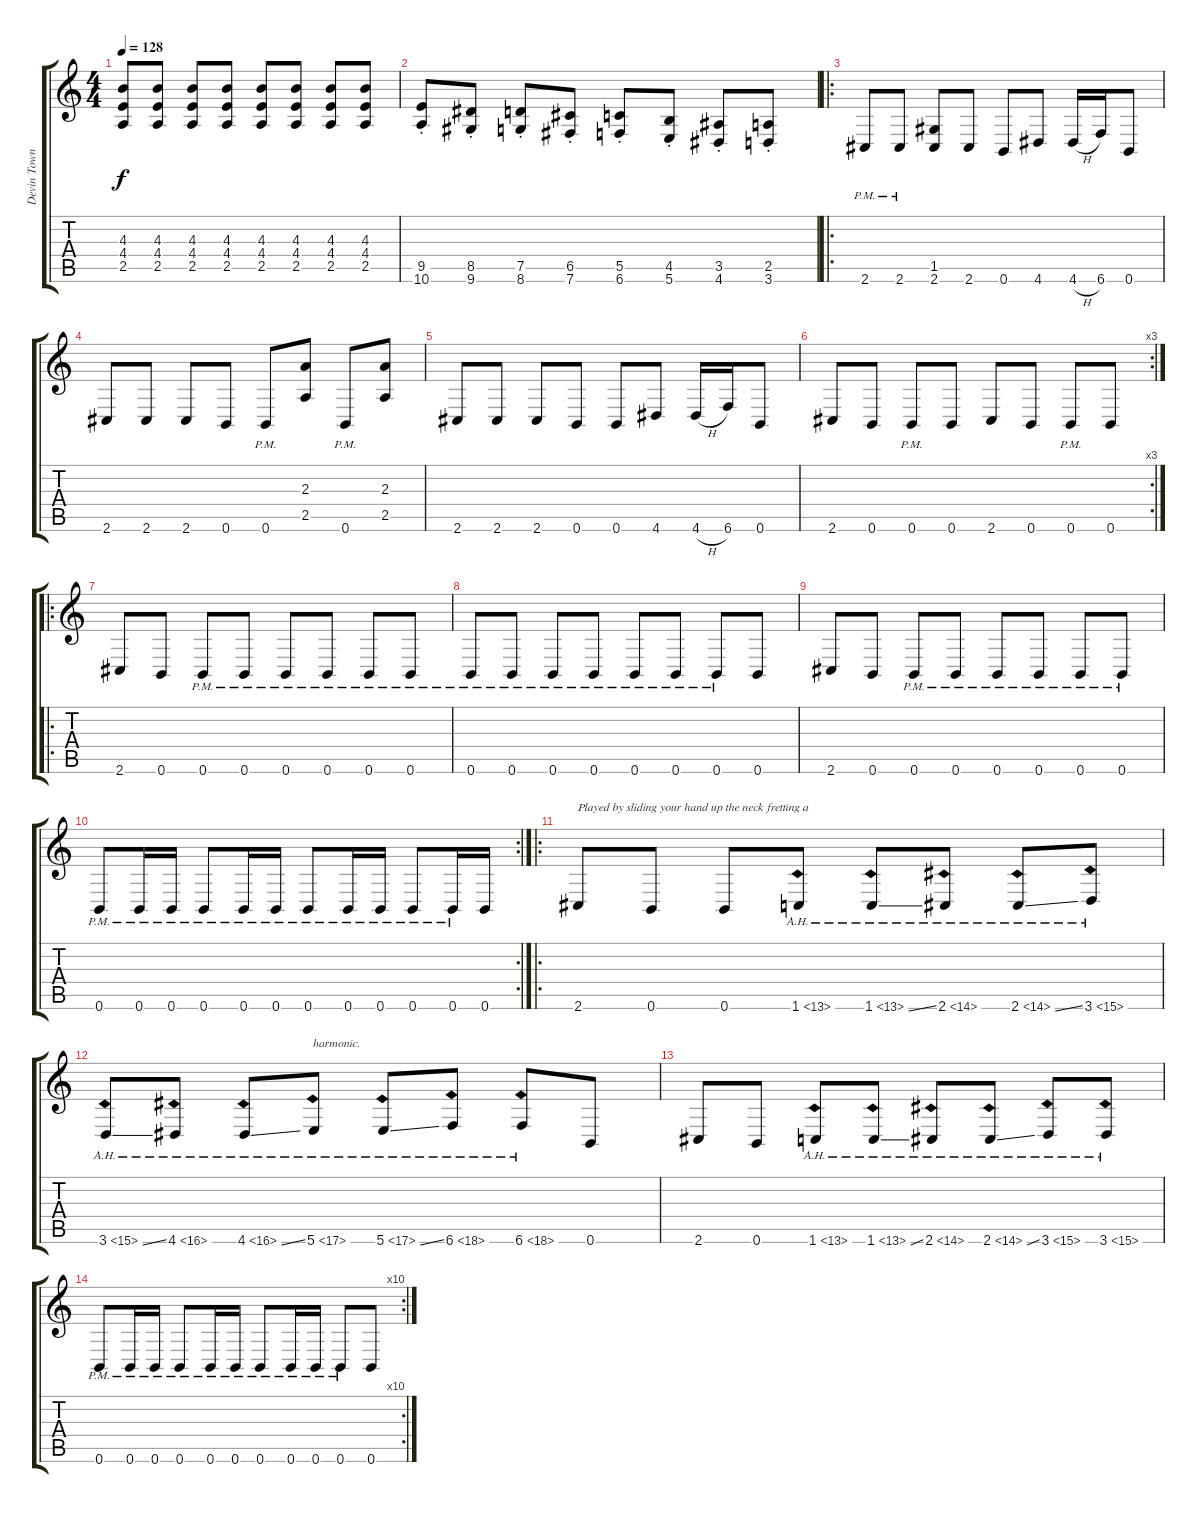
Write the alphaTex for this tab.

\track ("Devin Townsend" "Devin Town") {instrument distortionguitar}
\staff {score tabs}
\tuning (E4 C4 G3 C3 G2 B1) {hide}
\ts (4 4)
\tempo 128
\clef g2
\ks c
(4.3 4.4 2.5).8{dy f} (4.3 4.4 2.5).8 (4.3 4.4 2.5).8 (4.3 4.4 2.5).8 (4.3 4.4 2.5).8 (4.3 4.4 2.5).8 (4.3 4.4 2.5).8 (4.3 4.4 2.5).8 |
(9.5{st} 10.6{st}).8 (8.5{st} 9.6{st}).8 (7.5{st} 8.6{st}).8 (6.5{st} 7.6{st}).8 (5.5{st} 6.6{st}).8 (4.5{st} 5.6{st}).8 (3.5{st} 4.6{st}).8 (2.5{st} 3.6{st}).8 |
\ro
2.6{pm}.8 2.6{pm}.8 (1.5 2.6).8 2.6.8 0.6.8 4.6.8 4.6{h}.16 6.6.16 0.6.8 |
2.6.8 2.6.8 2.6.8 0.6.8 0.6{pm}.8 (2.3 2.5).8 0.6{pm}.8 (2.3 2.5).8 |
2.6.8 2.6.8 2.6.8 0.6.8 0.6.8 4.6.8 4.6{h}.16 6.6.16 0.6.8 |
\rc 3
2.6.8 0.6.8 0.6{pm}.8 0.6.8 2.6.8 0.6.8 0.6{pm}.8 0.6.8 |
\ro
2.6.8 0.6.8 0.6{pm}.8 0.6{pm}.8 0.6{pm}.8 0.6{pm}.8 0.6{pm}.8 0.6{pm}.8 |
0.6{pm}.8 0.6{pm}.8 0.6{pm}.8 0.6{pm}.8 0.6{pm}.8 0.6{pm}.8 0.6{pm}.8 0.6.8 |
2.6.8 0.6.8 0.6{pm}.8 0.6{pm}.8 0.6{pm}.8 0.6{pm}.8 0.6{pm}.8 0.6{pm}.8 |
\rc 2
0.6{pm}.8 0.6{pm}.16 0.6{pm}.16 0.6{pm}.8 0.6{pm}.16 0.6{pm}.16 0.6{pm}.8 0.6{pm}.16 0.6{pm}.16 0.6{pm}.8 0.6{pm}.16 0.6.16 |
\ro
2.6.8{txt "Played by sliding your hand up the neck fretting a"} 0.6.8 0.6.8 1.6{ah 12}.8 1.6{ah 12 ss}.8 2.6{ah 12}.8 2.6{ah 12 ss}.8 3.6{ah 12}.8 |
3.6{ah 12 ss}.8 4.6{ah 12}.8 4.6{ah 12 ss}.8 5.6{ah 12}.8{txt "harmonic."} 5.6{ah 12 ss}.8 6.6{ah 12}.8 6.6{ah 12}.8 0.6.8 |
2.6.8 0.6.8 1.6{ah 12}.8 1.6{ah 12 ss}.8 2.6{ah 12}.8 2.6{ah 12 ss}.8 3.6{ah 12}.8 3.6{ah 12}.8 |
\rc 10
0.6{pm}.8 0.6{pm}.16 0.6{pm}.16 0.6{pm}.8 0.6{pm}.16 0.6{pm}.16 0.6{pm}.8 0.6{pm}.16 0.6{pm}.16 0.6{pm}.8 0.6.8
